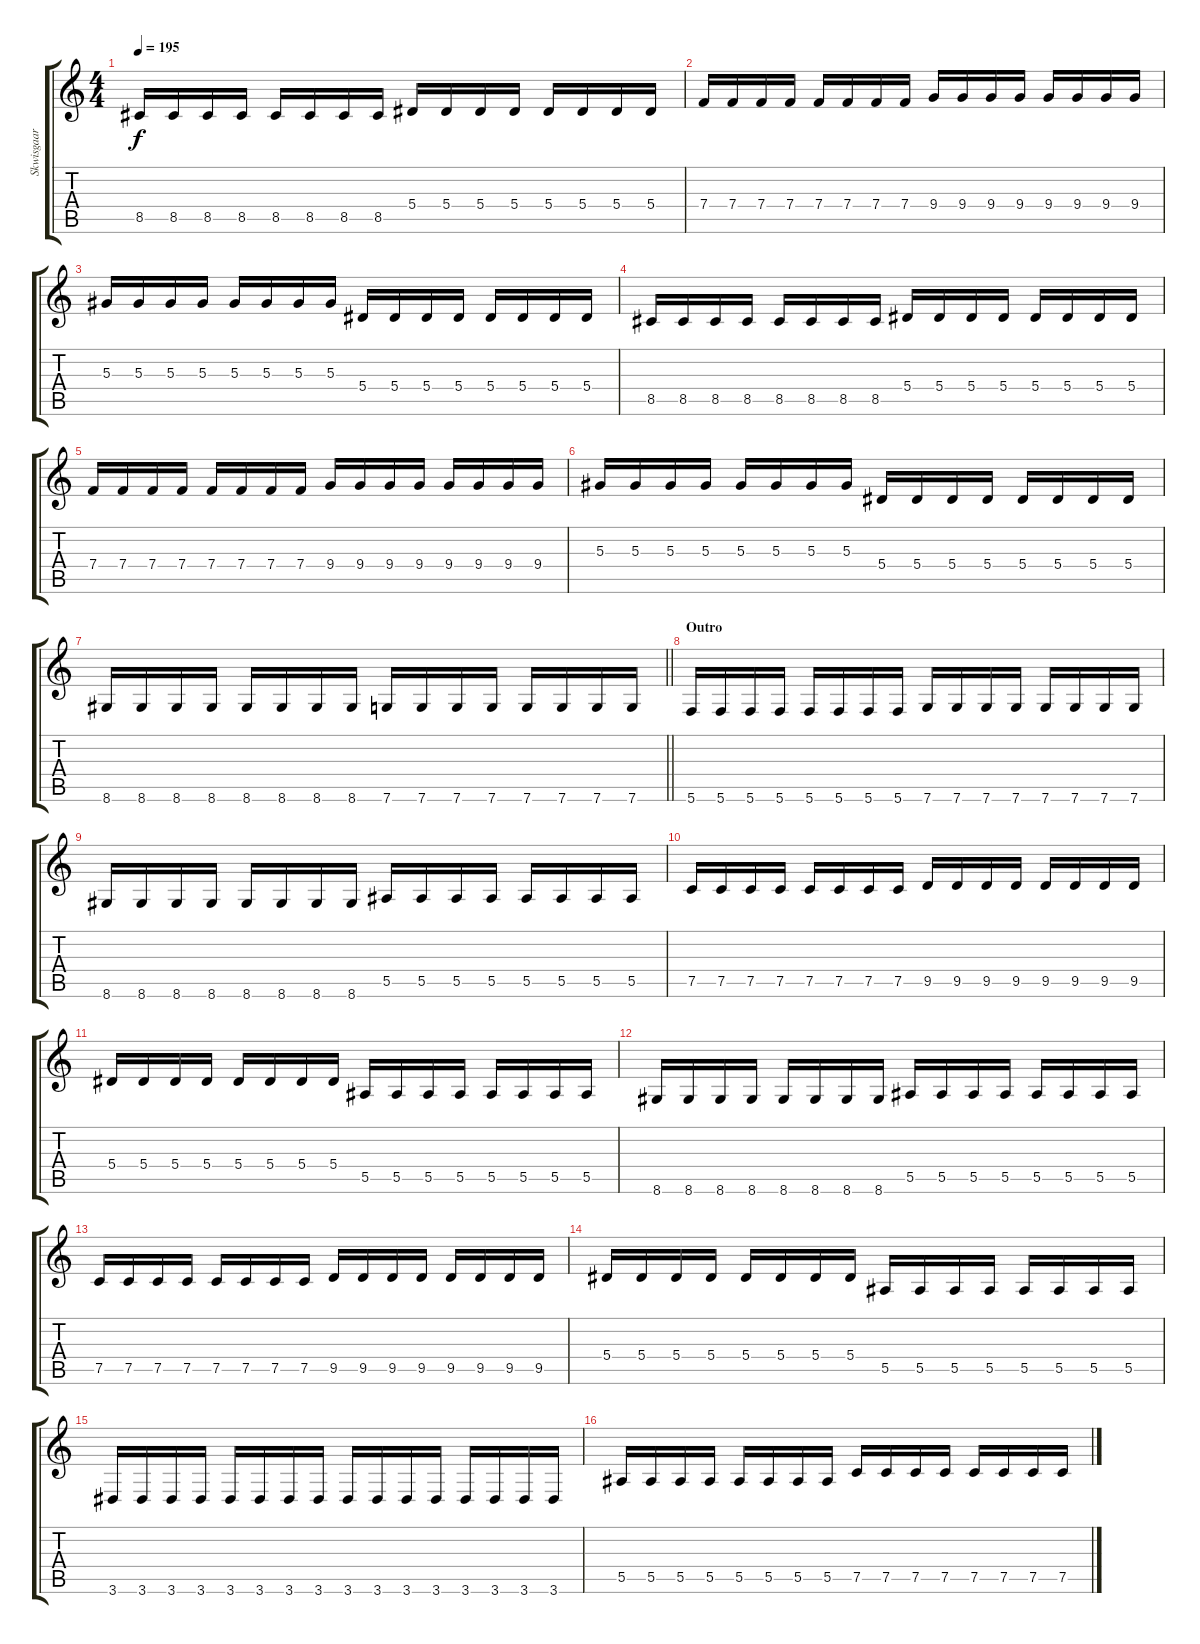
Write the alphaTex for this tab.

\track ("Skwisgaar Skwigelf" "Skwisgaar ") {instrument distortionguitar}
\staff {score tabs}
\tuning (C4 G3 Eb3 Bb2 F2 C2) {hide}
\ts (4 4)
\tempo 195
\clef g2
\ks aminor
8.5.16{dy f} 8.5.16 8.5.16 8.5.16 8.5.16 8.5.16 8.5.16 8.5.16 5.4.16 5.4.16 5.4.16 5.4.16 5.4.16 5.4.16 5.4.16 5.4.16 |
7.4.16 7.4.16 7.4.16 7.4.16 7.4.16 7.4.16 7.4.16 7.4.16 9.4.16 9.4.16 9.4.16 9.4.16 9.4.16 9.4.16 9.4.16 9.4.16 |
5.3.16 5.3.16 5.3.16 5.3.16 5.3.16 5.3.16 5.3.16 5.3.16 5.4.16 5.4.16 5.4.16 5.4.16 5.4.16 5.4.16 5.4.16 5.4.16 |
8.5.16 8.5.16 8.5.16 8.5.16 8.5.16 8.5.16 8.5.16 8.5.16 5.4.16 5.4.16 5.4.16 5.4.16 5.4.16 5.4.16 5.4.16 5.4.16 |
7.4.16 7.4.16 7.4.16 7.4.16 7.4.16 7.4.16 7.4.16 7.4.16 9.4.16 9.4.16 9.4.16 9.4.16 9.4.16 9.4.16 9.4.16 9.4.16 |
5.3.16 5.3.16 5.3.16 5.3.16 5.3.16 5.3.16 5.3.16 5.3.16 5.4.16 5.4.16 5.4.16 5.4.16 5.4.16 5.4.16 5.4.16 5.4.16 |
\barLineRight lightlight
8.6.16 8.6.16 8.6.16 8.6.16 8.6.16 8.6.16 8.6.16 8.6.16 7.6.16 7.6.16 7.6.16 7.6.16 7.6.16 7.6.16 7.6.16 7.6.16 |
\section ("" "Outro")
5.6.16 5.6.16 5.6.16 5.6.16 5.6.16 5.6.16 5.6.16 5.6.16 7.6.16 7.6.16 7.6.16 7.6.16 7.6.16 7.6.16 7.6.16 7.6.16 |
8.6.16 8.6.16 8.6.16 8.6.16 8.6.16 8.6.16 8.6.16 8.6.16 5.5.16 5.5.16 5.5.16 5.5.16 5.5.16 5.5.16 5.5.16 5.5.16 |
7.5.16 7.5.16 7.5.16 7.5.16 7.5.16 7.5.16 7.5.16 7.5.16 9.5.16 9.5.16 9.5.16 9.5.16 9.5.16 9.5.16 9.5.16 9.5.16 |
5.4.16 5.4.16 5.4.16 5.4.16 5.4.16 5.4.16 5.4.16 5.4.16 5.5.16 5.5.16 5.5.16 5.5.16 5.5.16 5.5.16 5.5.16 5.5.16 |
8.6.16 8.6.16 8.6.16 8.6.16 8.6.16 8.6.16 8.6.16 8.6.16 5.5.16 5.5.16 5.5.16 5.5.16 5.5.16 5.5.16 5.5.16 5.5.16 |
7.5.16 7.5.16 7.5.16 7.5.16 7.5.16 7.5.16 7.5.16 7.5.16 9.5.16 9.5.16 9.5.16 9.5.16 9.5.16 9.5.16 9.5.16 9.5.16 |
5.4.16 5.4.16 5.4.16 5.4.16 5.4.16 5.4.16 5.4.16 5.4.16 5.5.16 5.5.16 5.5.16 5.5.16 5.5.16 5.5.16 5.5.16 5.5.16 |
3.6.16 3.6.16 3.6.16 3.6.16 3.6.16 3.6.16 3.6.16 3.6.16 3.6.16 3.6.16 3.6.16 3.6.16 3.6.16 3.6.16 3.6.16 3.6.16 |
5.5.16 5.5.16 5.5.16 5.5.16 5.5.16 5.5.16 5.5.16 5.5.16 7.5.16 7.5.16 7.5.16 7.5.16 7.5.16 7.5.16 7.5.16 7.5.16
